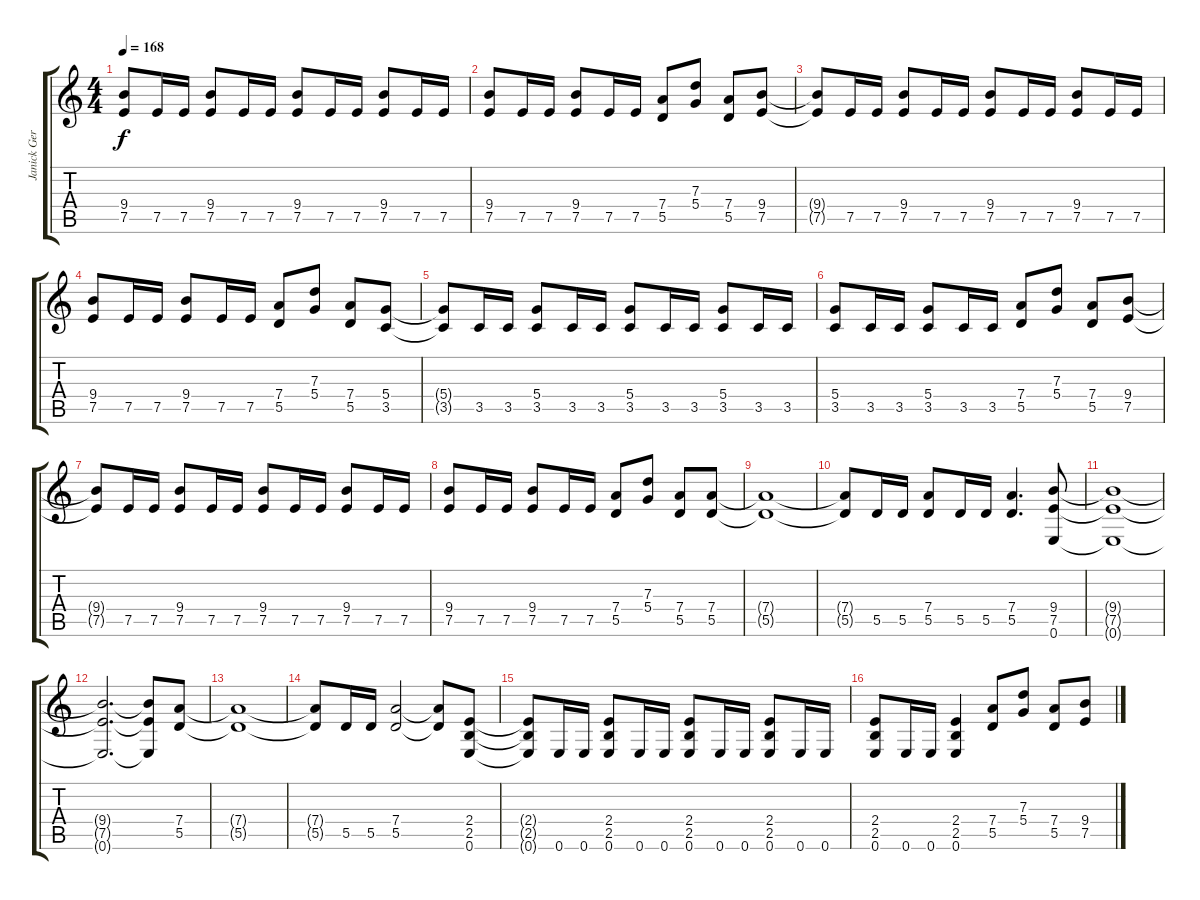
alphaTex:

\track ("Janick Gers" "Janick Ger") {instrument overdrivenguitar}
\staff {score tabs}
\tuning (E4 B3 G3 D3 A2 E2) {hide}
\ts (4 4)
\tempo 168
\clef g2
\ks c
(9.4{t} 7.5{t}).8{dy f} 7.5.16 7.5.16 (9.4 7.5).8 7.5.16 7.5.16 (9.4 7.5).8 7.5.16 7.5.16 (9.4 7.5).8 7.5.16 7.5.16 |
(9.4 7.5).8 7.5.16 7.5.16 (9.4 7.5).8 7.5.16 7.5.16 (7.4 5.5).8 (7.3 5.4).8 (7.4 5.5).8 (9.4 7.5).8 |
(9.4{t} 7.5{t}).8 7.5.16 7.5.16 (9.4 7.5).8 7.5.16 7.5.16 (9.4 7.5).8 7.5.16 7.5.16 (9.4 7.5).8 7.5.16 7.5.16 |
(9.4 7.5).8 7.5.16 7.5.16 (9.4 7.5).8 7.5.16 7.5.16 (7.4 5.5).8 (7.3 5.4).8 (7.4 5.5).8 (5.4 3.5).8 |
(5.4{t} 3.5{t}).8 3.5.16 3.5.16 (5.4 3.5).8 3.5.16 3.5.16 (5.4 3.5).8 3.5.16 3.5.16 (5.4 3.5).8 3.5.16 3.5.16 |
(5.4 3.5).8 3.5.16 3.5.16 (5.4 3.5).8 3.5.16 3.5.16 (7.4 5.5).8 (7.3 5.4).8 (7.4 5.5).8 (9.4 7.5).8 |
(9.4{t} 7.5{t}).8 7.5.16 7.5.16 (9.4 7.5).8 7.5.16 7.5.16 (9.4 7.5).8 7.5.16 7.5.16 (9.4 7.5).8 7.5.16 7.5.16 |
(9.4 7.5).8 7.5.16 7.5.16 (9.4 7.5).8 7.5.16 7.5.16 (7.4 5.5).8 (7.3 5.4).8 (7.4 5.5).8 (7.4 5.5).8 |
(7.4{t} 5.5{t}).1 |
(7.4{t} 5.5{t}).8 5.5.16 5.5.16 (7.4 5.5).8 5.5.16 5.5.16 (7.4 5.5).4{d} (9.4 7.5 0.6).8 |
(9.4{t} 7.5{t} 0.6{t}).1 |
(9.4{t} 7.5{t} 0.6{t}).2{d} (9.4{t} 7.5{t} 0.6{t}).8 (7.4 5.5).8 |
(7.4{t} 5.5{t}).1 |
(7.4{t} 5.5{t}).8 5.5.16 5.5.16 (7.4 5.5).2 (7.4{t} 5.5{t}).8 (2.4 2.5 0.6).8 |
(2.4{t} 2.5{t} 0.6{t}).8 0.6.16 0.6.16 (2.4 2.5 0.6).8 0.6.16 0.6.16 (2.4 2.5 0.6).8 0.6.16 0.6.16 (2.4 2.5 0.6).8 0.6.16 0.6.16 |
(2.4 2.5 0.6).8 0.6.16 0.6.16 (2.4 2.5 0.6).4 (7.4 5.5).8 (7.3 5.4).8 (7.4 5.5).8 (9.4 7.5).8
